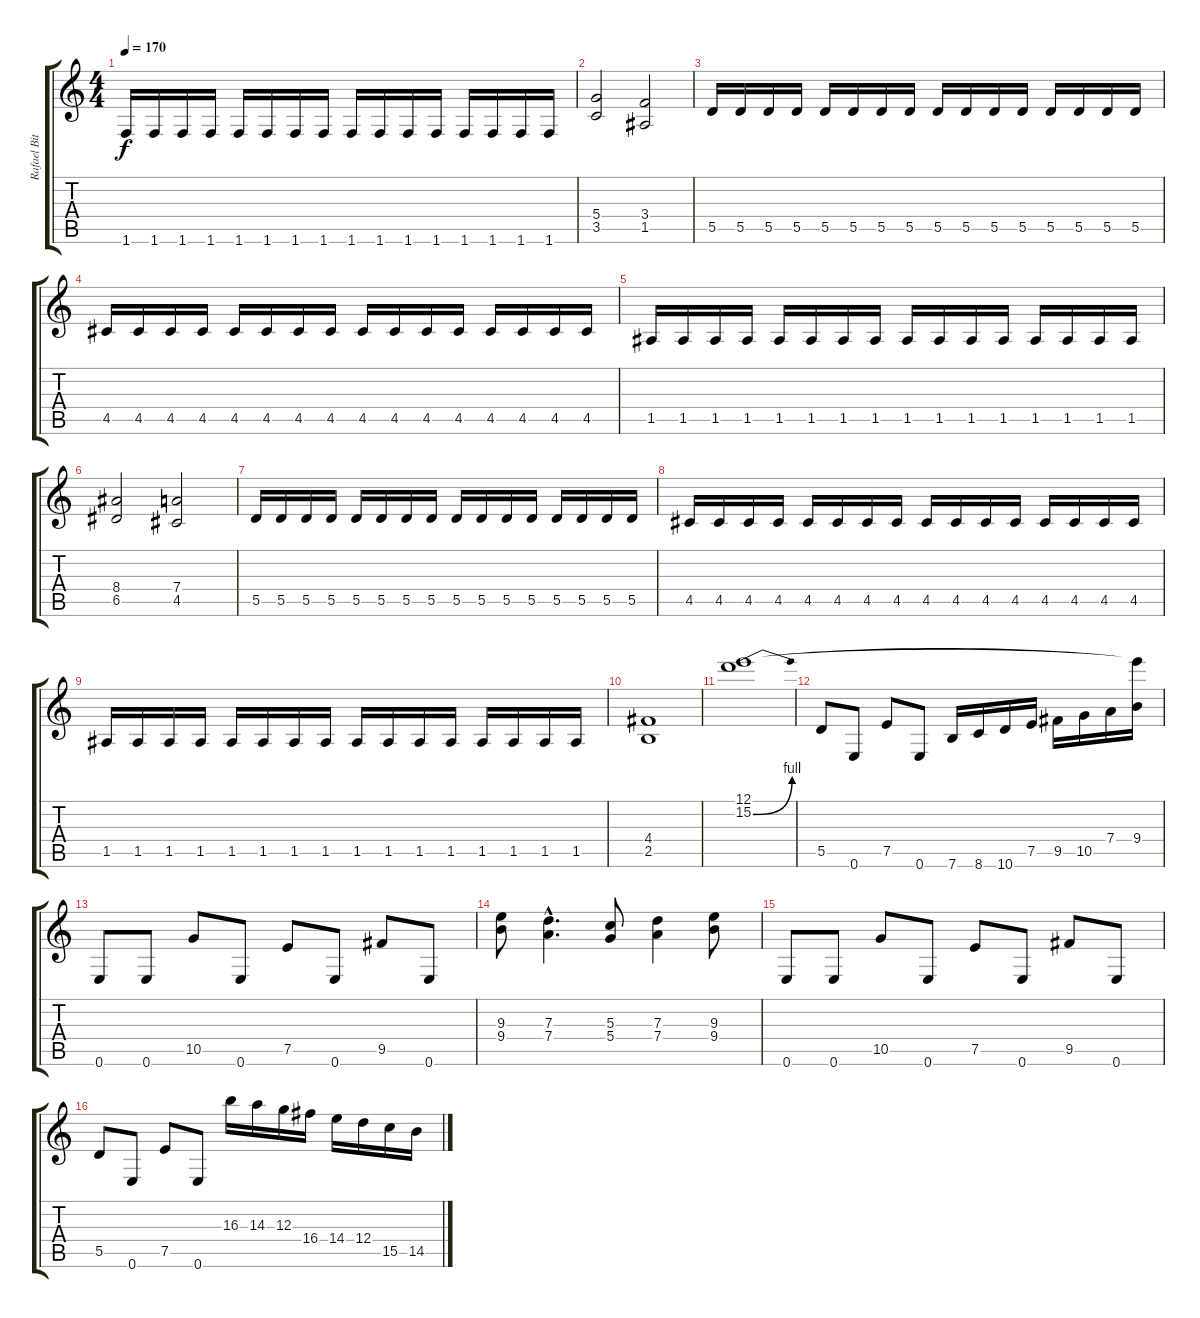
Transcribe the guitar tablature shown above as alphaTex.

\track ("Rafael Bittencourt" "Rafael Bit") {instrument distortionguitar}
\staff {score tabs}
\tuning (E4 B3 G3 D3 A2 E2) {hide}
\ts (4 4)
\tempo 170
\clef g2
\ks c
1.6.16{dy f} 1.6.16 1.6.16 1.6.16 1.6.16 1.6.16 1.6.16 1.6.16 1.6.16 1.6.16 1.6.16 1.6.16 1.6.16 1.6.16 1.6.16 1.6.16 |
(5.4 3.5).2 (3.4 1.5).2 |
5.5.16 5.5.16 5.5.16 5.5.16 5.5.16 5.5.16 5.5.16 5.5.16 5.5.16 5.5.16 5.5.16 5.5.16 5.5.16 5.5.16 5.5.16 5.5.16 |
4.5.16 4.5.16 4.5.16 4.5.16 4.5.16 4.5.16 4.5.16 4.5.16 4.5.16 4.5.16 4.5.16 4.5.16 4.5.16 4.5.16 4.5.16 4.5.16 |
1.5.16 1.5.16 1.5.16 1.5.16 1.5.16 1.5.16 1.5.16 1.5.16 1.5.16 1.5.16 1.5.16 1.5.16 1.5.16 1.5.16 1.5.16 1.5.16 |
(8.4 6.5).2 (7.4 4.5).2 |
5.5.16 5.5.16 5.5.16 5.5.16 5.5.16 5.5.16 5.5.16 5.5.16 5.5.16 5.5.16 5.5.16 5.5.16 5.5.16 5.5.16 5.5.16 5.5.16 |
4.5.16 4.5.16 4.5.16 4.5.16 4.5.16 4.5.16 4.5.16 4.5.16 4.5.16 4.5.16 4.5.16 4.5.16 4.5.16 4.5.16 4.5.16 4.5.16 |
1.5.16 1.5.16 1.5.16 1.5.16 1.5.16 1.5.16 1.5.16 1.5.16 1.5.16 1.5.16 1.5.16 1.5.16 1.5.16 1.5.16 1.5.16 1.5.16 |
(4.4 2.5).1 |
(12.1 15.2{be (bend 0 0 60 4)}).1{balance 12} |
5.5.8 0.6.8 7.5.8 0.6.8 7.6.16 8.6.16 10.6.16 7.5.16 9.5.16 10.5.16 7.4.16 (12.1{t} 9.4).16 |
0.6.8 0.6.8 10.5.8 0.6.8 7.5.8 0.6.8 9.5.8 0.6.8 |
(9.3 9.4).8 (7.3{hac} 7.4{hac}).4{d} (5.3 5.4).8 (7.3 7.4).4 (9.3 9.4).8 |
0.6.8 0.6.8 10.5.8 0.6.8 7.5.8 0.6.8 9.5.8 0.6.8 |
5.5.8 0.6.8 7.5.8 0.6.8 16.3.16 14.3.16 12.3.16 16.4.16 14.4.16 12.4.16 15.5.16 14.5.16
